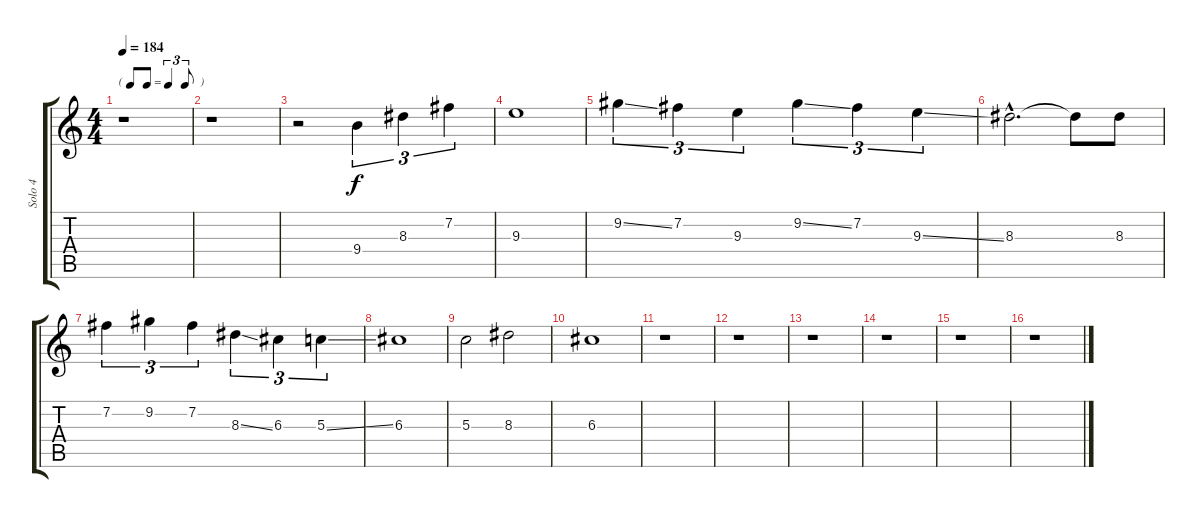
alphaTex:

\track ("Solo 4" "Solo 4") {instrument distortionguitar}
\staff {score tabs}
\tuning (E4 B3 G3 D3 A2 E2) {hide}
\ts (4 4)
\tf triplet8th
\tempo 184
\clef g2
\ks c
r.1{dy f} |
r.1 |
r.2 9.4.4{tu (3 2)} 8.3.4{tu (3 2)} 7.2.4{tu (3 2)} |
9.3.1 |
9.2{ss}.4{tu (3 2)} 7.2.4{tu (3 2)} 9.3.4{tu (3 2)} 9.2{ss}.4{tu (3 2)} 7.2.4{tu (3 2)} 9.3{ss}.4{tu (3 2)} |
8.3{hac}.2{d} 8.3{t}.8 8.3.8 |
7.2.4{tu (3 2)} 9.2.4{tu (3 2)} 7.2.4{tu (3 2)} 8.3{ss}.4{tu (3 2)} 6.3.4{tu (3 2)} 5.3{ss}.4{tu (3 2)} |
6.3.1 |
5.3.2 8.3.2 |
6.3.1 |
r.1 |
r.1 |
r.1 |
r.1 |
r.1 |
r.1
